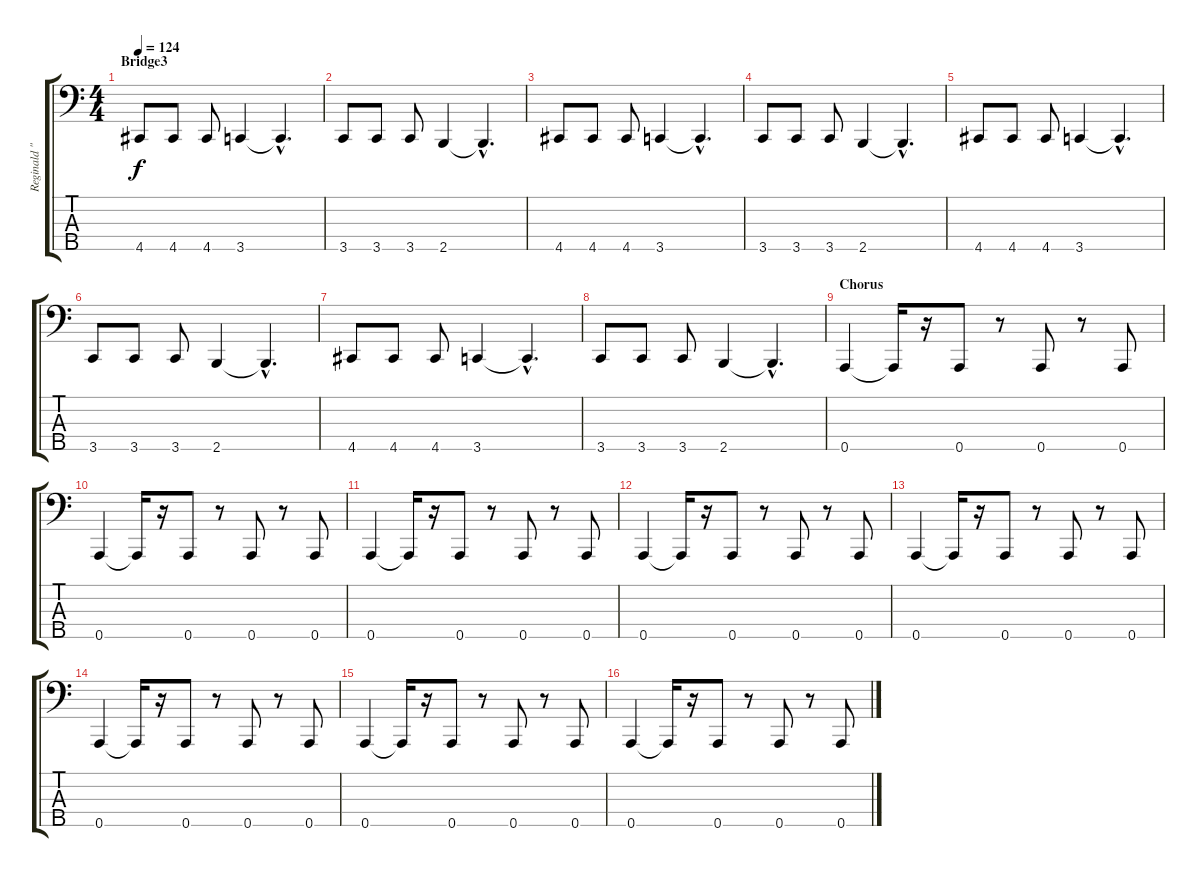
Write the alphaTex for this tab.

\track ("Reginald \"Fieldy\"Arvizu" "Reginald \"") {instrument slapbass1}
\staff {score tabs}
\tuning (F2 C2 G1 D1 A0) {hide}
\ts (4 4)
\section ("" "Bridge3")
\tempo 124
\clef f4
\ks c
4.5.8{dy f} 4.5.8 4.5.8 3.5.4 3.5{hac t}.4{d} |
3.5.8 3.5.8 3.5.8 2.5.4 2.5{hac t}.4{d} |
4.5.8 4.5.8 4.5.8 3.5.4 3.5{hac t}.4{d} |
3.5.8 3.5.8 3.5.8 2.5.4 2.5{hac t}.4{d} |
4.5.8 4.5.8 4.5.8 3.5.4 3.5{hac t}.4{d} |
3.5.8 3.5.8 3.5.8 2.5.4 2.5{hac t}.4{d} |
4.5.8 4.5.8 4.5.8 3.5.4 3.5{hac t}.4{d} |
3.5.8 3.5.8 3.5.8 2.5.4 2.5{hac t}.4{d} |
\section ("" "Chorus")
0.5.4 0.5{t}.16 r.16 0.5.8 r.8 0.5.8 r.8 0.5.8 |
0.5.4 0.5{t}.16 r.16 0.5.8 r.8 0.5.8 r.8 0.5.8 |
0.5.4 0.5{t}.16 r.16 0.5.8 r.8 0.5.8 r.8 0.5.8 |
0.5.4 0.5{t}.16 r.16 0.5.8 r.8 0.5.8 r.8 0.5.8 |
0.5.4 0.5{t}.16 r.16 0.5.8 r.8 0.5.8 r.8 0.5.8 |
0.5.4 0.5{t}.16 r.16 0.5.8 r.8 0.5.8 r.8 0.5.8 |
0.5.4 0.5{t}.16 r.16 0.5.8 r.8 0.5.8 r.8 0.5.8 |
0.5.4 0.5{t}.16 r.16 0.5.8 r.8 0.5.8 r.8 0.5.8
